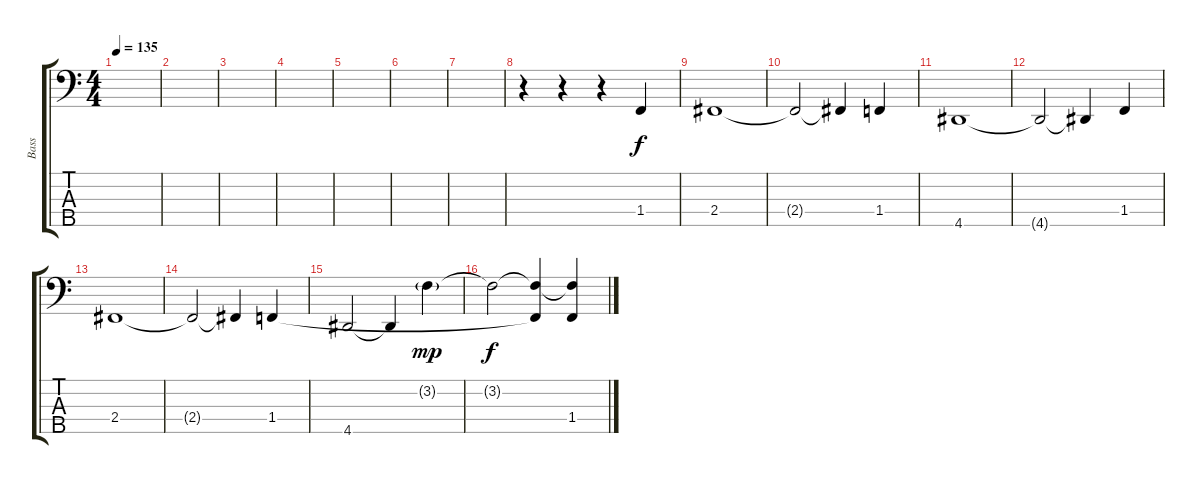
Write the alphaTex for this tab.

\track ("Bass" "Bass") {instrument slapbass2}
\staff {score tabs}
\tuning (G2 D2 A1 E1 B0) {hide}
\ts (4 4)
\tempo 135
\clef f4
\ks c
|
|
|
|
|
|
|
r.4 r.4 r.4 1.4.4 |
2.4.1 |
2.4{t}.2 2.4{t}.4 1.4.4 |
4.5.1 |
4.5{t}.2 4.5{t}.4 1.4.4 |
2.4.1 |
2.4{t}.2 2.4{t}.4 1.4.4 |
4.5.2 4.5{t}.4 3.2{g}.4{dy mp} |
3.2{t}.2{dy f} (3.2{t} 1.4{t}).4 (3.2{t} 1.4).4
